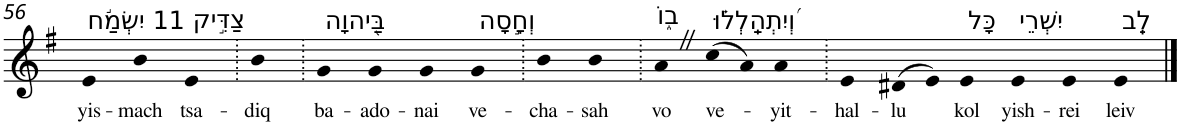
**kern	**text
*part1	*part1
*staff1	*staff1
*I"Piano	*
*I'Pno	*
!!LO:PB:g=z
*clefG2	*
*k[f#]	*
*G:	*
=56	=56
!LO:TX:a:t=11 יִשְׂמַ֬ח	!
!	!LO:LY:b
4e	yis-
!	!LO:LY:b
4b	-mach
!LO:TX:a:t=צַדִּ֣יק	!
!	!LO:LY:b
4e	tsa-
=57.	=57.
!	!LO:LY:b
4b	-diq
=58.	=58.
!LO:TX:a:t=בַּ֭יהוָה	!
!	!LO:LY:b
4g	ba-
!	!LO:LY:b
4g	-ado-
!	!LO:LY:b
4g	-nai
!LO:TX:a:t=וְחָ֣סָה	!
!	!LO:LY:b
4g	ve-
=59.	=59.
!	!LO:LY:b
4b	-cha-
!	!LO:LY:b
4b	-sah
=60.	=60.
!LO:TX:a:t=ב֑וֹ	!
!	!LO:LY:b
4aZ	vo
!LO:TX:a:t=וְ֝יִתְהַֽלְל֗וּ	!
!	!LO:LY:b
(>8cc	ve-
8a)	.
!	!LO:LY:b
4a	-yit-
=61.	=61.
!	!LO:LY:b
4e	-hal-
!	!LO:LY:b
(>8d#X	-lu
8e)	.
!LO:TX:a:t=כָּל	!
!	!LO:LY:b
4e	kol
!LO:TX:a:t=יִשְׁרֵי	!
!	!LO:LY:b
4e	yish-
!	!LO:LY:b
4e	-rei
!LO:TX:a:t=לֵֽב	!
!	!LO:LY:b
4e	leiv
==	==
*-	*-
